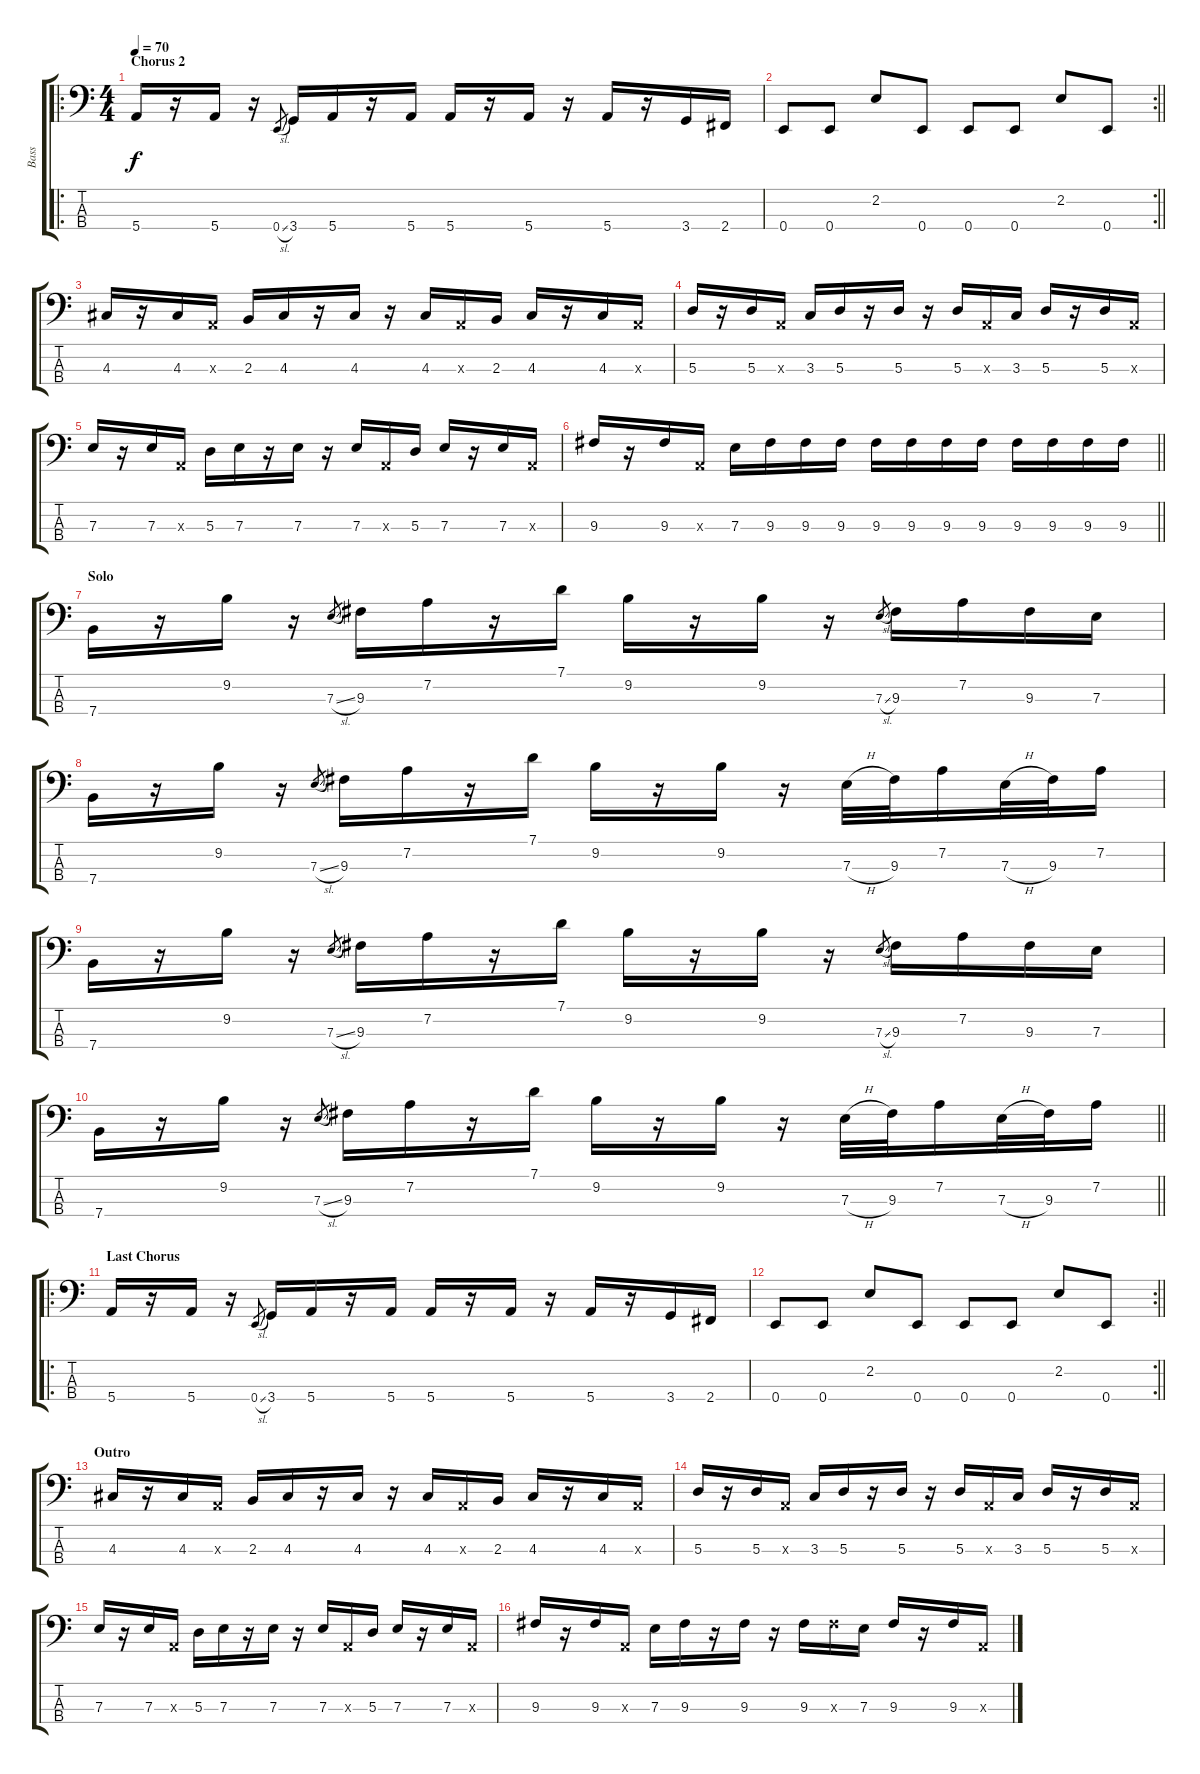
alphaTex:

\track ("Bass" "Bass") {instrument electricbassfinger}
\staff {score tabs}
\tuning (G2 D2 A1 E1) {hide}
\ro
\ts (4 4)
\section ("" "Chorus 2")
\tempo 70
\clef f4
\ks c
5.4.16{dy f} r.16 5.4.16 r.16 0.4{sl}.8{gr} 3.4.16 5.4.16 r.16 5.4.16 5.4.16 r.16 5.4.16 r.16 5.4.16 r.16 3.4.16 2.4.16 |
\rc 2
\barLineRight lightlight
0.4.8 0.4.8 2.2.8 0.4.8 0.4.8 0.4.8 2.2.8 0.4.8 |
\section ("" "")
4.3.16 r.16 4.3.16 0.3{x}.16 2.3.16 4.3.16 r.16 4.3.16 r.16 4.3.16 0.3{x}.16 2.3.16 4.3.16 r.16 4.3.16 0.3{x}.16 |
5.3.16 r.16 5.3.16 0.3{x}.16 3.3.16 5.3.16 r.16 5.3.16 r.16 5.3.16 0.3{x}.16 3.3.16 5.3.16 r.16 5.3.16 0.3{x}.16 |
7.3.16 r.16 7.3.16 0.3{x}.16 5.3.16 7.3.16 r.16 7.3.16 r.16 7.3.16 0.3{x}.16 5.3.16 7.3.16 r.16 7.3.16 0.3{x}.16 |
\barLineRight lightlight
9.3.16 r.16 9.3.16 0.3{x}.16 7.3.16 9.3.16 9.3.16 9.3.16 9.3.16 9.3.16 9.3.16 9.3.16 9.3.16 9.3.16 9.3.16 9.3.16 |
\section ("" "Solo")
7.4.16 r.16 9.2.16 r.16 7.3{sl}.8{gr} 9.3.16 7.2.16 r.16 7.1.16 9.2.16 r.16 9.2.16 r.16 7.3{sl}.8{gr} 9.3.16 7.2.16 9.3.16 7.3.16 |
7.4.16 r.16 9.2.16 r.16 7.3{sl}.8{gr} 9.3.16 7.2.16 r.16 7.1.16 9.2.16 r.16 9.2.16 r.16 7.3{h}.32 9.3.32 7.2.16 7.3{h}.32 9.3.32 7.2.16 |
7.4.16 r.16 9.2.16 r.16 7.3{sl}.8{gr} 9.3.16 7.2.16 r.16 7.1.16 9.2.16 r.16 9.2.16 r.16 7.3{sl}.8{gr} 9.3.16 7.2.16 9.3.16 7.3.16 |
\barLineRight lightlight
7.4.16 r.16 9.2.16 r.16 7.3{sl}.8{gr} 9.3.16 7.2.16 r.16 7.1.16 9.2.16 r.16 9.2.16 r.16 7.3{h}.32 9.3.32 7.2.16 7.3{h}.32 9.3.32 7.2.16 |
\ro
\section ("" "Last Chorus")
5.4.16 r.16 5.4.16 r.16 0.4{sl}.8{gr} 3.4.16 5.4.16 r.16 5.4.16 5.4.16 r.16 5.4.16 r.16 5.4.16 r.16 3.4.16 2.4.16 |
\rc 2
\barLineRight lightlight
0.4.8 0.4.8 2.2.8 0.4.8 0.4.8 0.4.8 2.2.8 0.4.8 |
\section ("" "Outro")
4.3.16 r.16 4.3.16 0.3{x}.16 2.3.16 4.3.16 r.16 4.3.16 r.16 4.3.16 0.3{x}.16 2.3.16 4.3.16 r.16 4.3.16 0.3{x}.16 |
5.3.16 r.16 5.3.16 0.3{x}.16 3.3.16 5.3.16 r.16 5.3.16 r.16 5.3.16 0.3{x}.16 3.3.16 5.3.16 r.16 5.3.16 0.3{x}.16 |
7.3.16 r.16 7.3.16 0.3{x}.16 5.3.16 7.3.16 r.16 7.3.16 r.16 7.3.16 0.3{x}.16 5.3.16 7.3.16 r.16 7.3.16 0.3{x}.16 |
9.3.16 r.16 9.3.16 0.3{x}.16 7.3.16 9.3.16 r.16 9.3.16 r.16 9.3.16 9.3{x}.16 7.3.16 9.3.16 r.16 9.3.16 0.3{x}.16
